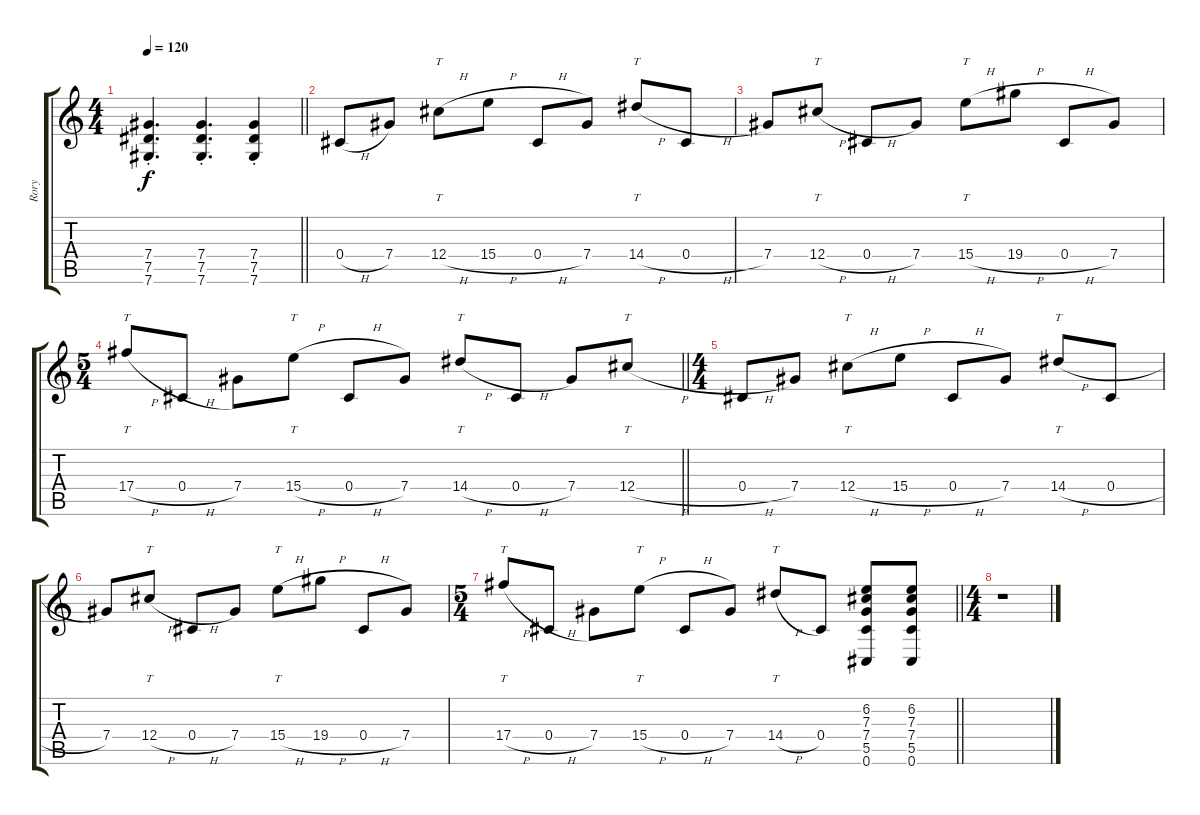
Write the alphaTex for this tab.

\track ("Rory" "Rory") {instrument distortionguitar}
\staff {score tabs}
\tuning (Eb4 Bb3 Gb3 Db3 Ab2 Db2) {hide}
\ts (4 4)
\tempo 120
\clef g2
\barLineRight lightlight
\ks c
(7.4{st} 7.5{st} 7.6{st}).4{d dy f} (7.4{st} 7.5{st} 7.6{st}).4{d} (7.4{st} 7.5{st} 7.6{st}).4 |
0.4{h}.8 7.4.8 12.4{h}.8{tt} 15.4{h}.8 0.4{h}.8 7.4.8 14.4{h}.8{tt} 0.4{h}.8 |
7.4.8 12.4{h}.8{tt} 0.4{h}.8 7.4.8 15.4{h}.8{tt} 19.4{h}.8 0.4{h}.8 7.4.8 |
\ts (5 4)
\barLineRight lightlight
17.4{h}.8{tt} 0.4{h}.8 7.4.8 15.4{h}.8{tt} 0.4{h}.8 7.4.8 14.4{h}.8{tt} 0.4{h}.8 7.4.8 12.4{h}.8{tt} |
\ts (4 4)
0.4{h}.8 7.4.8 12.4{h}.8{tt} 15.4{h}.8 0.4{h}.8 7.4.8 14.4{h}.8{tt} 0.4{h}.8 |
7.4.8 12.4{h}.8{tt} 0.4{h}.8 7.4.8 15.4{h}.8{tt} 19.4{h}.8 0.4{h}.8 7.4.8 |
\ts (5 4)
\barLineRight lightlight
17.4{h}.8{tt} 0.4{h}.8 7.4.8 15.4{h}.8{tt} 0.4{h}.8 7.4.8 14.4{h}.8{tt} 0.4.8 (6.2 7.3 7.4 5.5 0.6).8 (6.2 7.3 7.4 5.5 0.6).8 |
\ts (4 4)
r.1
